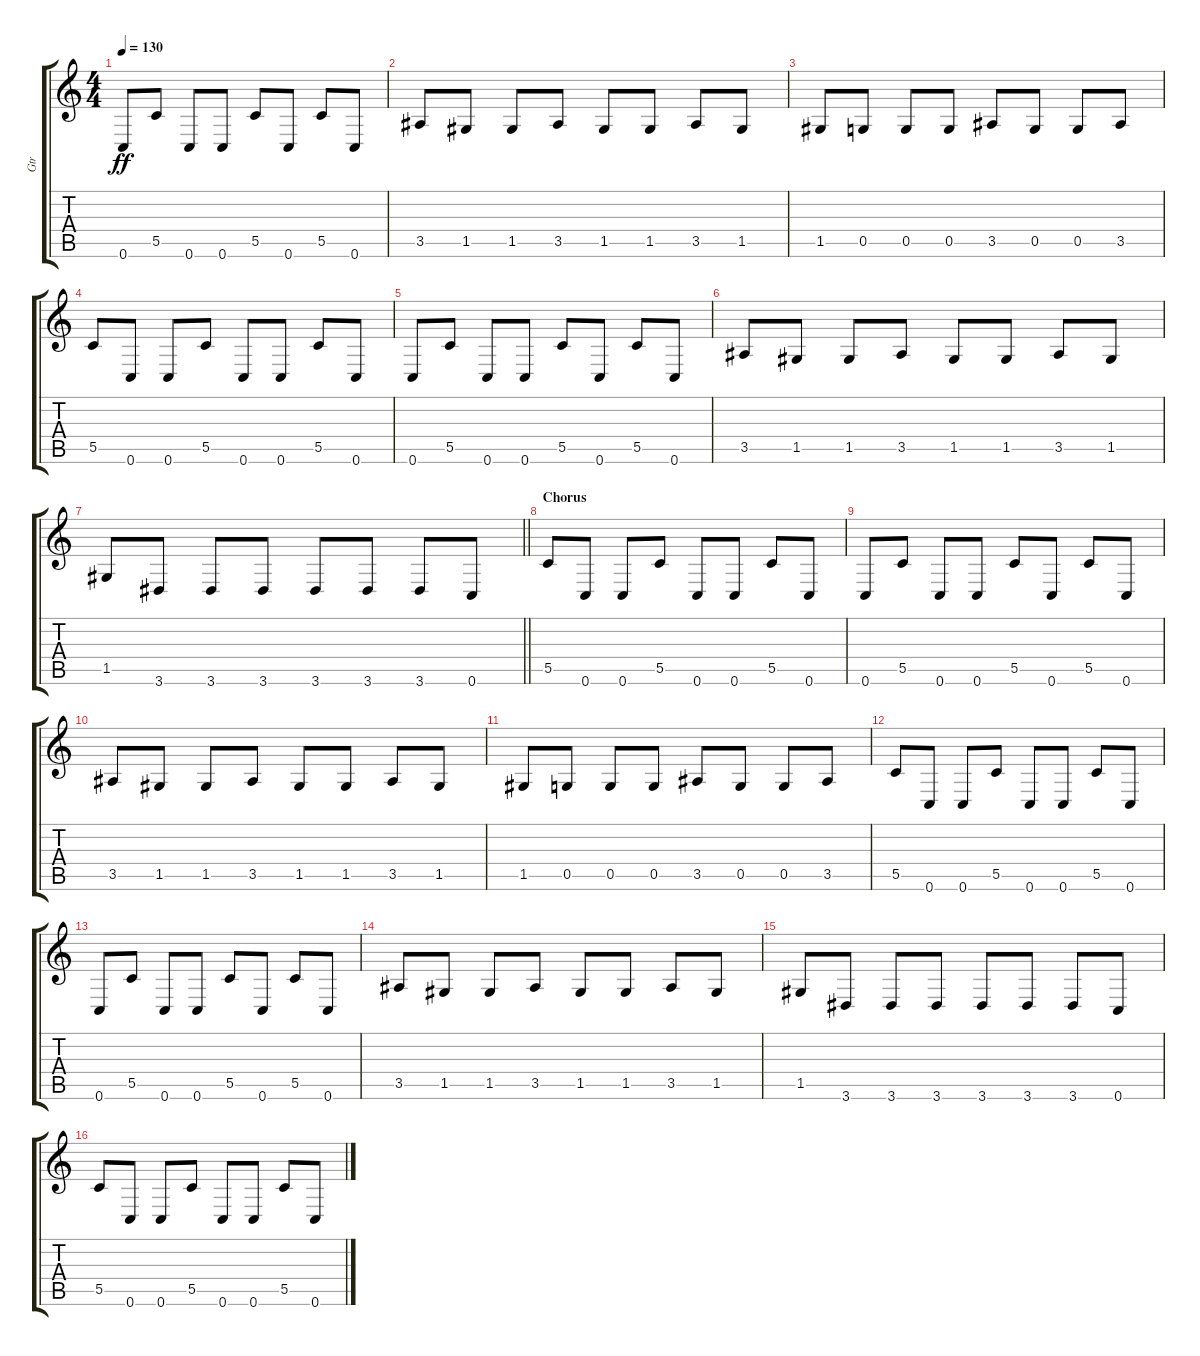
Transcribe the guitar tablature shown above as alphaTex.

\track ("Gtr" "Gtr") {instrument electricguitarclean}
\staff {score tabs}
\tuning (D4 A3 F3 C3 G2 C2) {hide}
\ts (4 4)
\tempo 130
\clef g2
\ks c
0.6.8{dy ff} 5.5.8 0.6.8 0.6.8 5.5.8 0.6.8 5.5.8 0.6.8 |
3.5.8 1.5.8 1.5.8 3.5.8 1.5.8 1.5.8 3.5.8 1.5.8 |
1.5.8 0.5.8 0.5.8 0.5.8 3.5.8 0.5.8 0.5.8 3.5.8 |
5.5.8 0.6.8 0.6.8 5.5.8 0.6.8 0.6.8 5.5.8 0.6.8 |
0.6.8 5.5.8 0.6.8 0.6.8 5.5.8 0.6.8 5.5.8 0.6.8 |
3.5.8 1.5.8 1.5.8 3.5.8 1.5.8 1.5.8 3.5.8 1.5.8 |
\barLineRight lightlight
1.5.8 3.6.8 3.6.8 3.6.8 3.6.8 3.6.8 3.6.8 0.6.8 |
\section ("" "Chorus")
5.5.8 0.6.8 0.6.8 5.5.8 0.6.8 0.6.8 5.5.8 0.6.8 |
0.6.8 5.5.8 0.6.8 0.6.8 5.5.8 0.6.8 5.5.8 0.6.8 |
3.5.8 1.5.8 1.5.8 3.5.8 1.5.8 1.5.8 3.5.8 1.5.8 |
1.5.8 0.5.8 0.5.8 0.5.8 3.5.8 0.5.8 0.5.8 3.5.8 |
5.5.8 0.6.8 0.6.8 5.5.8 0.6.8 0.6.8 5.5.8 0.6.8 |
0.6.8 5.5.8 0.6.8 0.6.8 5.5.8 0.6.8 5.5.8 0.6.8 |
3.5.8 1.5.8 1.5.8 3.5.8 1.5.8 1.5.8 3.5.8 1.5.8 |
1.5.8 3.6.8 3.6.8 3.6.8 3.6.8 3.6.8 3.6.8 0.6.8 |
5.5.8 0.6.8 0.6.8 5.5.8 0.6.8 0.6.8 5.5.8 0.6.8
